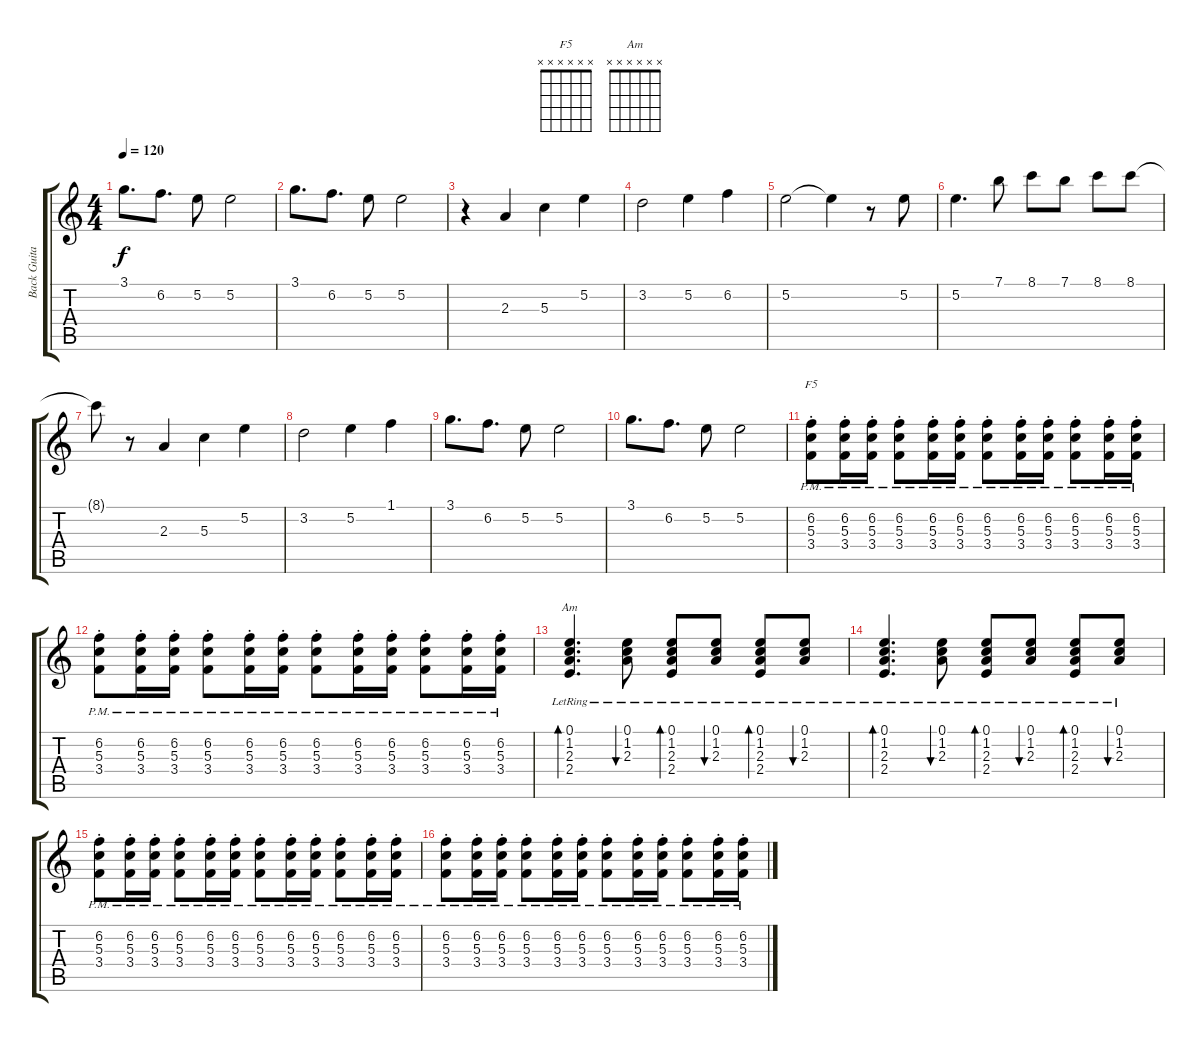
\track ("Back Guitar" "Back Guita") {instrument acousticguitarsteel}
\staff {score tabs}
\tuning (E4 B3 G3 D3 A2 E2) {hide}
\chord ("F5" x x x x x x)
\chord ("Am" x x x x x x)
\ts (4 4)
\tempo 120
\clef g2
\ks c
3.1.8{d dy f} 6.2.8{d} 5.2.8 5.2.2 |
3.1.8{d} 6.2.8{d} 5.2.8 5.2.2 |
r.4 2.3.4 5.3.4 5.2.4 |
3.2.2 5.2.4 6.2.4 |
5.2.2 5.2{t}.4 r.8 5.2.8 |
5.2.4{d} 7.1.8 8.1.8 7.1.8 8.1.8 8.1.8 |
8.1{t}.8 r.8 2.3.4 5.3.4 5.2.4 |
3.2.2 5.2.4 1.1.4 |
3.1.8{d} 6.2.8{d} 5.2.8 5.2.2 |
3.1.8{d} 6.2.8{d} 5.2.8 5.2.2 |
(6.2{pm st} 5.3{pm st} 3.4{pm st}).8{ch "F5" volume 9} (6.2{pm st} 5.3{pm st} 3.4{pm st}).16 (6.2{pm st} 5.3{pm st} 3.4{pm st}).16 (6.2{pm st} 5.3{pm st} 3.4{pm st}).8 (6.2{pm st} 5.3{pm st} 3.4{pm st}).16 (6.2{pm st} 5.3{pm st} 3.4{pm st}).16 (6.2{pm st} 5.3{pm st} 3.4{pm st}).8 (6.2{pm st} 5.3{pm st} 3.4{pm st}).16 (6.2{pm st} 5.3{pm st} 3.4{pm st}).16 (6.2{pm st} 5.3{pm st} 3.4{pm st}).8 (6.2{pm st} 5.3{pm st} 3.4{pm st}).16 (6.2{pm st} 5.3{pm st} 3.4{pm st}).16 |
(6.2{pm st} 5.3{pm st} 3.4{pm st}).8 (6.2{pm st} 5.3{pm st} 3.4{pm st}).16 (6.2{pm st} 5.3{pm st} 3.4{pm st}).16 (6.2{pm st} 5.3{pm st} 3.4{pm st}).8 (6.2{pm st} 5.3{pm st} 3.4{pm st}).16 (6.2{pm st} 5.3{pm st} 3.4{pm st}).16 (6.2{pm st} 5.3{pm st} 3.4{pm st}).8 (6.2{pm st} 5.3{pm st} 3.4{pm st}).16 (6.2{pm st} 5.3{pm st} 3.4{pm st}).16 (6.2{pm st} 5.3{pm st} 3.4{pm st}).8 (6.2{pm st} 5.3{pm st} 3.4{pm st}).16 (6.2{pm st} 5.3{pm st} 3.4{pm st}).16 |
(0.1{lr} 1.2{lr} 2.3{lr} 2.4{lr}).4{d bd 30 ch "Am" volume 11} (0.1{lr} 1.2{lr} 2.3{lr}).8{bu 30} (0.1{lr} 1.2{lr} 2.3{lr} 2.4{lr}).8{bd 30} (0.1{lr} 1.2{lr} 2.3{lr}).8{bu 30} (0.1{lr} 1.2{lr} 2.3{lr} 2.4{lr}).8{bd 30} (0.1{lr} 1.2{lr} 2.3{lr}).8{bu 30} |
(0.1{lr} 1.2{lr} 2.3{lr} 2.4{lr}).4{d bd 30 volume 11} (0.1{lr} 1.2{lr} 2.3{lr}).8{bu 30} (0.1{lr} 1.2{lr} 2.3{lr} 2.4{lr}).8{bd 30} (0.1{lr} 1.2{lr} 2.3{lr}).8{bu 30} (0.1{lr} 1.2{lr} 2.3{lr} 2.4{lr}).8{bd 30} (0.1{lr} 1.2{lr} 2.3{lr}).8{bu 30} |
(6.2{pm st} 5.3{pm st} 3.4{pm st}).8{volume 9} (6.2{pm st} 5.3{pm st} 3.4{pm st}).16 (6.2{pm st} 5.3{pm st} 3.4{pm st}).16 (6.2{pm st} 5.3{pm st} 3.4{pm st}).8 (6.2{pm st} 5.3{pm st} 3.4{pm st}).16 (6.2{pm st} 5.3{pm st} 3.4{pm st}).16 (6.2{pm st} 5.3{pm st} 3.4{pm st}).8 (6.2{pm st} 5.3{pm st} 3.4{pm st}).16 (6.2{pm st} 5.3{pm st} 3.4{pm st}).16 (6.2{pm st} 5.3{pm st} 3.4{pm st}).8 (6.2{pm st} 5.3{pm st} 3.4{pm st}).16 (6.2{pm st} 5.3{pm st} 3.4{pm st}).16 |
(6.2{pm st} 5.3{pm st} 3.4{pm st}).8 (6.2{pm st} 5.3{pm st} 3.4{pm st}).16 (6.2{pm st} 5.3{pm st} 3.4{pm st}).16 (6.2{pm st} 5.3{pm st} 3.4{pm st}).8 (6.2{pm st} 5.3{pm st} 3.4{pm st}).16 (6.2{pm st} 5.3{pm st} 3.4{pm st}).16 (6.2{pm st} 5.3{pm st} 3.4{pm st}).8 (6.2{pm st} 5.3{pm st} 3.4{pm st}).16 (6.2{pm st} 5.3{pm st} 3.4{pm st}).16 (6.2{pm st} 5.3{pm st} 3.4{pm st}).8 (6.2{pm st} 5.3{pm st} 3.4{pm st}).16 (6.2{pm st} 5.3{pm st} 3.4{pm st}).16
